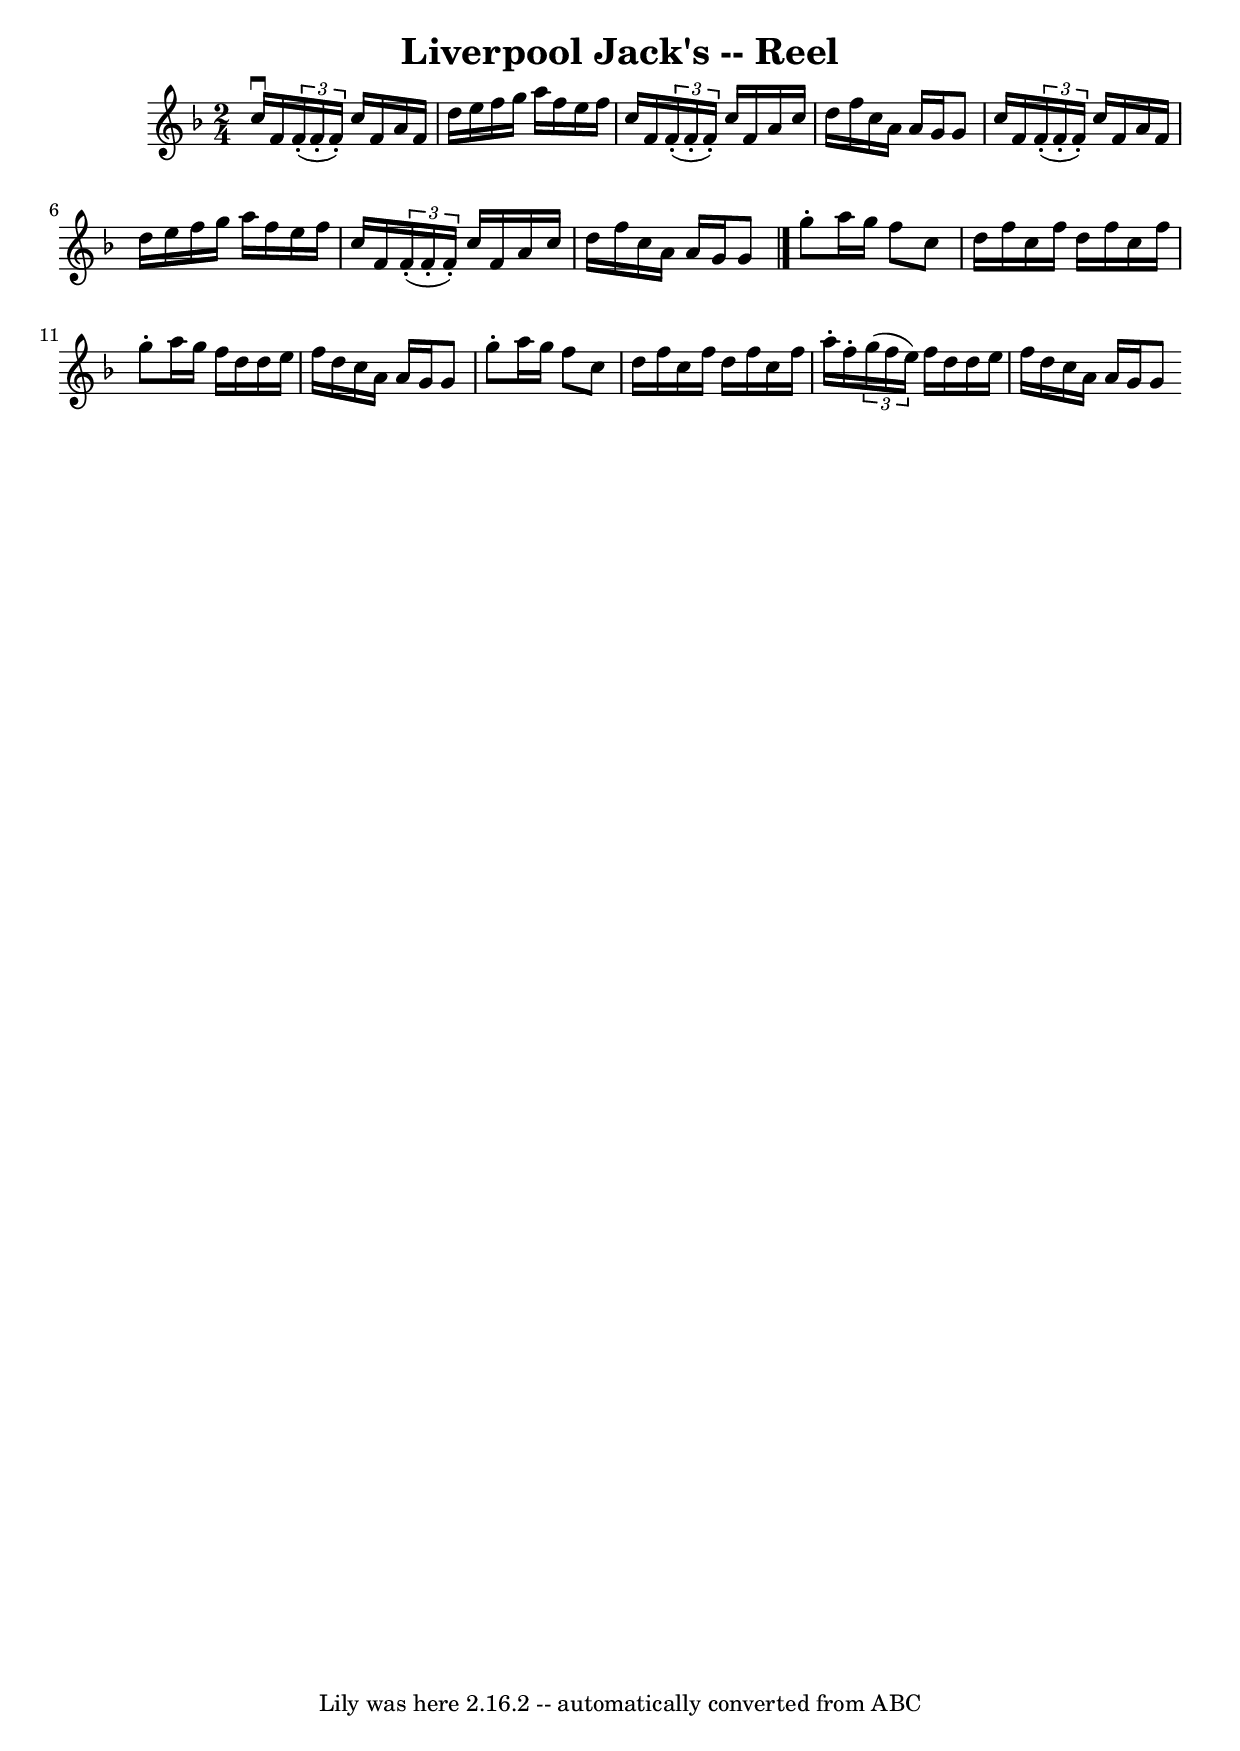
\version "2.16.2"
\include "Mammoth.ily"
\header {
  %% book = "Ryan's Mammoth Collection"
  crossRefNumber = "1"
  footnotes = "\\\\160"
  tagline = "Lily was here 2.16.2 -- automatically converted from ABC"
  title = "Liverpool Jack's -- Reel"

}
voicedefault =  {


  \time 2/4 
  \key f \major
  c''16^\downbow f'16    \times 2/3 { f'16 (-. f'16-. f'16-.) } c''16 f'16 a'16 f'16      |
  d''16 e''16 f''16 g''16 a''16 f''16 e''16 f''16     |
  c''16 
  f'16    \times 2/3 { f'16 (-. f'16-. f'16-.) } c''16 f'16 a'16 c''16      |
  d''16 f''16 c''16 a'16 a'16 g'16 g'8     |
  c''16 f'16    \times 2/3 { f'16 (-. f'16-. f'16  			     -.) } c''16 f'16 a'16 f'16      |
  d''16 e''16 f''16 g''16 a''16 f''16 e''16 f''16     |
  c''16 f'16    
  \times 2/3 { f'16 (-. f'16-. f'16-.) } c''16 f'16 a'16 c''16      |
  d''16 f''16 c''16 a'16 a'16 g'16 g'8       \bar "|." g''8-. a''16 g''16 f''8 c''8     |
  d''16 f''16 c''16 f''16 d''16 f''16 c''16 f''16     |
  g''8-. a''16 g''16 f''16 d''16 d''16 e''16    |
  f''16 d''16 c''16 a'16 a'16 g'16 g'8     |
  g''8-. a''16 g''16 f''8 c''8     |
  d''16 f''16 c''16 f''16 d''16 f''16 c''16 f''16     |
  a''16-. f''16-.   \times 2/3 { g''16 (f''16 e''16) } f''16 d''16 d''16 e''16      |
  f''16 d''16 c''16 a'16 a'16 g'16 g'8    \bar " |."   

}

\score{
  <<

    \context Staff="default"
    {
      \voicedefault 
      
    }

  >>
  \layout {
    
  }
  \midi {
  }

}
